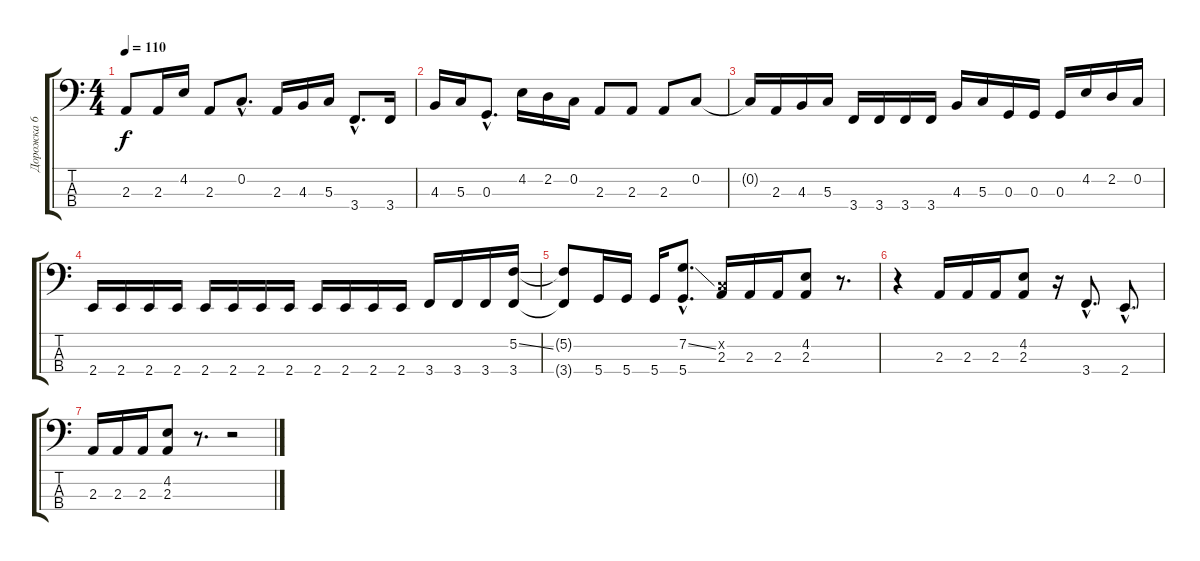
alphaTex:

\track ("Дорожка 6" "Дорожка 6") {instrument slapbass1}
\staff {score tabs}
\tuning (F2 C2 G1 D1) {hide}
\ts (4 4)
\tempo 110
\clef f4
\ks c
2.3.8{dy f} 2.3.16 4.2.16 2.3.8 0.2{hac}.8{d} 2.3.16 4.3.16 5.3.16 3.4{hac}.8{d} 3.4.16 |
4.3.16 5.3.16 0.3{hac}.8{d} 4.2.16 2.2.16 0.2.16 2.3.8 2.3.8 2.3.8 0.2.8 |
0.2{t}.16 2.3.16 4.3.16 5.3.16 3.4.16 3.4.16 3.4.16 3.4.16 4.3.16 5.3.16 0.3.16 0.3.16 0.3.16 4.2.16 2.2.16 0.2.16 |
2.4.16 2.4.16 2.4.16 2.4.16 2.4.16 2.4.16 2.4.16 2.4.16 2.4.16 2.4.16 2.4.16 2.4.16 3.4.16 3.4.16 3.4.16 (5.2{ss} 3.4).16 |
(5.2{t} 3.4{t}).8 5.4.16 5.4.16 5.4.16 (7.2{ss hac} 5.4{hac}).8{d} (0.2{x} 2.3).16 2.3.16 2.3.16 (4.2 2.3).8 r.8{d} |
r.4 2.3.16 2.3.16 2.3.16 (4.2 2.3).8 r.16 3.4{hac}.8{d} 2.4{hac}.8{d} |
2.3.16 2.3.16 2.3.16 (4.2 2.3).8 r.8{d} r.2
